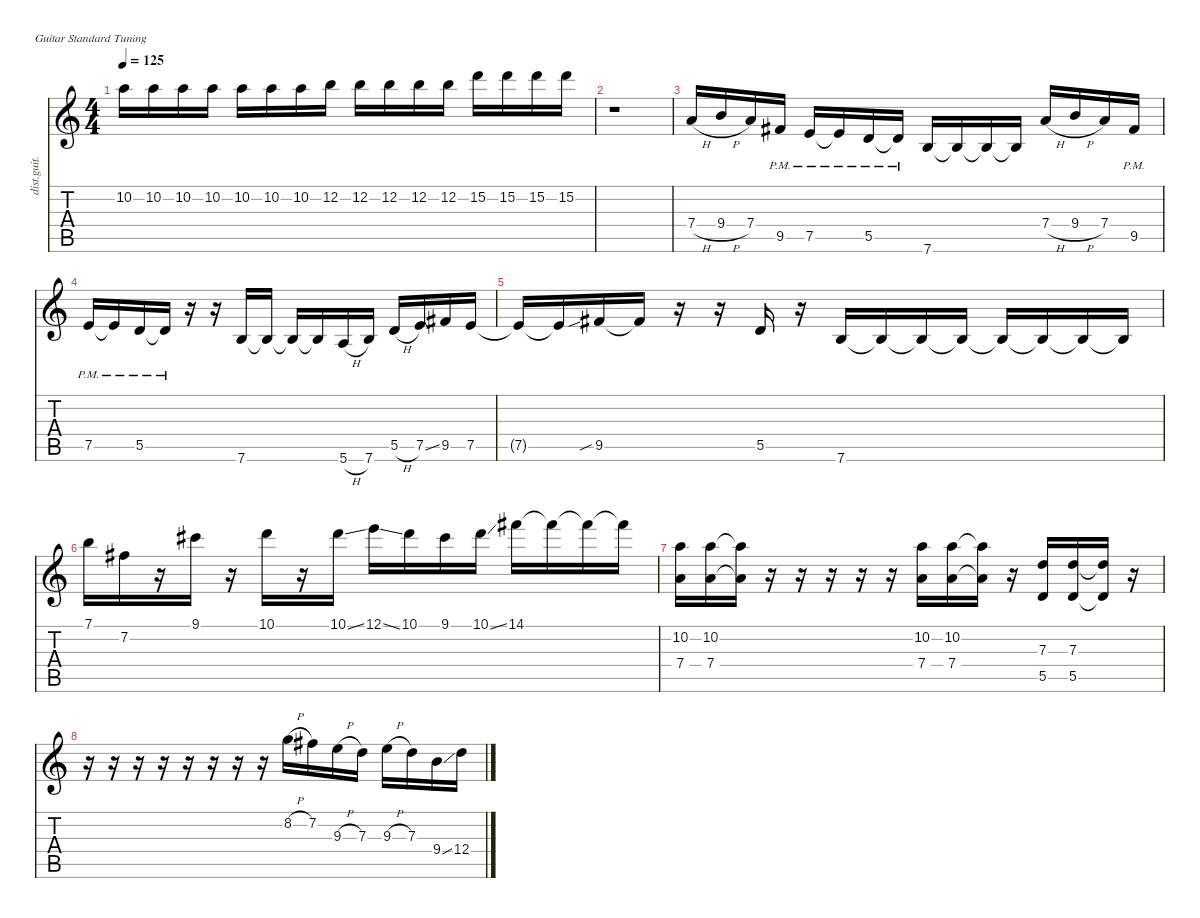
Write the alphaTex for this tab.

\defaultSystemsLayout 4
\hideDynamics
\bracketExtendMode nobrackets
\otherSystemsTrackNameOrientation horizontal
\track ("R" "dist.guit.") {instrument distortionguitar}
\staff {score tabs}
\tuning (E4 B3 G3 D3 A2 E2)
\ts (4 4)
\tempo 125
\clef g2
\ks c
10.2.16{dy mf beam Down} 10.2.16{beam Down} 10.2.16{beam Down} 10.2.16{beam Down} 10.2.16{beam Down} 10.2.16{beam Down} 10.2.16{beam Down} 12.2.16{beam Down} 12.2.16{beam Down} 12.2.16{beam Down} 12.2.16{beam Down} 12.2.16{beam Down} 15.2.16{beam Down} 15.2.16{beam Down} 15.2.16{beam Down} 15.2.16{beam Down} |
r.1{beam Down} |
7.4{h}.16{beam Up} 9.4{h}.16{beam Up} 7.4.16{beam Up} 9.5{pm acc #}.16{beam Up} 7.5{pm}.16{beam Up} 7.5{pm t}.16{beam Up} 5.5{pm}.16{beam Up} 5.5{pm t}.16{beam Up} 7.6.16{beam Up} 7.6{t}.16{beam Up} 7.6{t}.16{beam Up} 7.6{t}.16{beam Up} 7.4{h}.16{beam Up} 9.4{h}.16{beam Up} 7.4.16{beam Up} 9.5{pm acc #}.16{beam Up} |
7.5{pm}.16{beam Up} 7.5{pm t}.16{beam Up} 5.5{pm}.16{beam Up} 5.5{pm t}.16{beam Up} r.16{beam Up} r.16{beam Up} 7.6.16{beam Up} 7.6{t}.16{beam Up} 7.6{t}.16{beam Up} 7.6{t}.16{beam Up} 5.6{h}.16{beam Up} 7.6.16{beam Up} 5.5{h}.16{beam Up} 7.5{ss}.16{beam Up} 9.5{acc #}.16{beam Up} 7.5.16{beam Up} |
7.5{t}.16{beam Up} 7.5{t}.16{beam Up} 9.5{sib acc #}.16{beam Up} 9.5{t acc #}.16{beam Up} r.16{beam Up} r.16{beam Up} 5.5.16{beam Up} r.16{beam Up} 7.6.16{beam Up} 7.6{t}.16{beam Up} 7.6{t}.16{beam Up} 7.6{t}.16{beam Up} 7.6{t}.16{beam Up} 7.6{t}.16{beam Up} 7.6{t}.16{beam Up} 7.6{t}.16{beam Up} |
7.1.16{beam Down} 7.2{acc #}.16{beam Down} r.16{beam Down} 9.1{acc #}.16{beam Down} r.16{beam Down} 10.1.16{beam Down} r.16{beam Down} 10.1{ss}.16{beam Down} 12.1{ss}.16{beam Down} 10.1.16{beam Down} 9.1{acc #}.16{beam Down} 10.1{ss}.16{beam Down} 14.1{acc #}.16{beam Down} 14.1{t acc #}.16{beam Down} 14.1{t acc #}.16{beam Down} 14.1{t acc #}.16{beam Down} |
(10.2 7.4).16{beam Down} (10.2 7.4).16{beam Down} (10.2{t} 7.4{t}).16{beam Down} r.16{beam Down} r.16{beam Down} r.16{beam Down} r.16{beam Down} r.16{beam Down} (7.4 10.2).16{beam Down} (7.4 10.2).16{beam Down} (7.4{t} 10.2{t}).16{beam Down} r.16{beam Down} (5.5 7.3).16{beam Up} (7.3 5.5).16{beam Up} (7.3{t} 5.5{t}).16{beam Up} r.16{beam Up} |
r.16{beam Down} r.16{beam Down} r.16{beam Down} r.16{beam Down} r.16{beam Down} r.16{beam Down} r.16{beam Down} r.16{beam Down} 8.2{h}.16{beam Down} 7.2{acc #}.16{beam Down} 9.3{h}.16{beam Down} 7.3.16{beam Down} 9.3{h}.16{beam Down} 7.3.16{beam Down} 9.4{ss}.16{beam Down} 12.4.16{beam Down}
